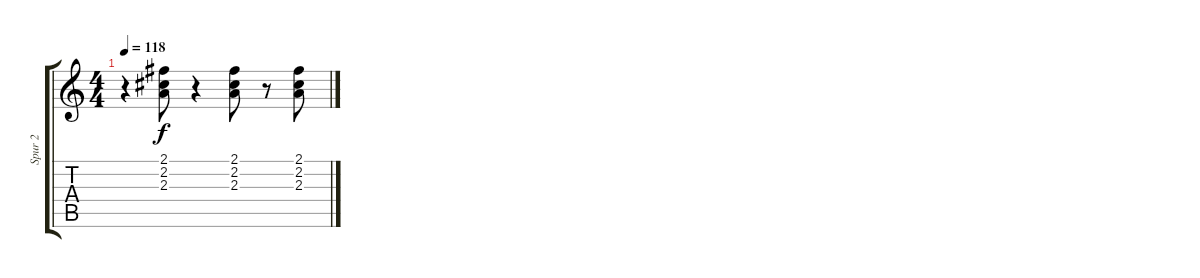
\track ("Spur 2" "Spur 2") {instrument electricguitarclean}
\staff {score tabs}
\tuning (E4 B3 G3 D3 A2 E2) {hide}
\ts (4 4)
\tempo 118
\clef g2
\ks c
r.4{dy f} (2.1 2.2 2.3).8{volume 3} r.4 (2.1 2.2 2.3).8{volume 1} r.8 (2.1 2.2 2.3).8{volume 0}
